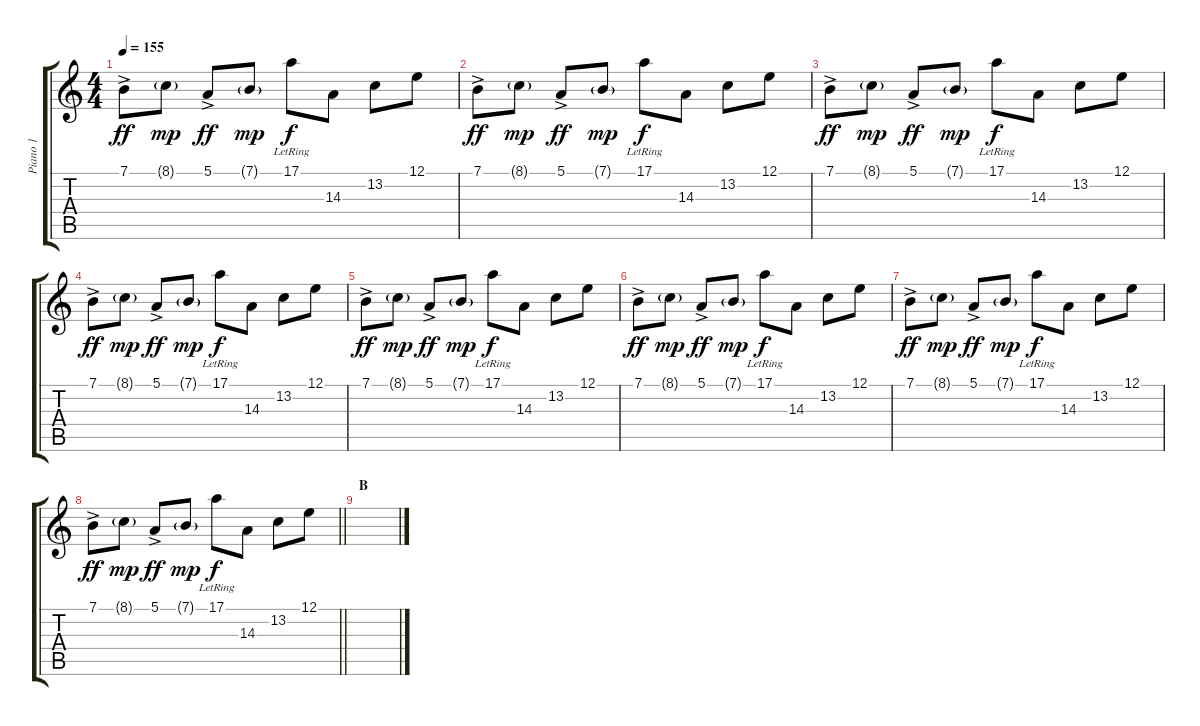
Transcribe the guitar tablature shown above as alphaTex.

\track ("Piano 1" "Piano 1") {instrument dulcimer}
\staff {score tabs}
\tuning (E4 B3 G3 D3 A2 E2) {hide}
\ts (4 4)
\tempo 155
\clef g2
\ks c
7.1{ac}.8{dy ff} 8.1{g}.8{dy mp} 5.1{ac}.8{dy ff} 7.1{g}.8{dy mp} 17.1{lr}.8{dy f} 14.3.8 13.2.8 12.1.8 |
7.1{ac}.8{dy ff} 8.1{g}.8{dy mp} 5.1{ac}.8{dy ff} 7.1{g}.8{dy mp} 17.1{lr}.8{dy f} 14.3.8 13.2.8 12.1.8 |
7.1{ac}.8{dy ff} 8.1{g}.8{dy mp} 5.1{ac}.8{dy ff} 7.1{g}.8{dy mp} 17.1{lr}.8{dy f} 14.3.8 13.2.8 12.1.8 |
7.1{ac}.8{dy ff} 8.1{g}.8{dy mp} 5.1{ac}.8{dy ff} 7.1{g}.8{dy mp} 17.1{lr}.8{dy f} 14.3.8 13.2.8 12.1.8 |
7.1{ac}.8{dy ff} 8.1{g}.8{dy mp} 5.1{ac}.8{dy ff} 7.1{g}.8{dy mp} 17.1{lr}.8{dy f} 14.3.8 13.2.8 12.1.8 |
7.1{ac}.8{dy ff} 8.1{g}.8{dy mp} 5.1{ac}.8{dy ff} 7.1{g}.8{dy mp} 17.1{lr}.8{dy f} 14.3.8 13.2.8 12.1.8 |
7.1{ac}.8{dy ff} 8.1{g}.8{dy mp} 5.1{ac}.8{dy ff} 7.1{g}.8{dy mp} 17.1{lr}.8{dy f} 14.3.8 13.2.8 12.1.8 |
\barLineRight lightlight
7.1{ac}.8{dy ff} 8.1{g}.8{dy mp} 5.1{ac}.8{dy ff} 7.1{g}.8{dy mp} 17.1{lr}.8{dy f} 14.3.8 13.2.8 12.1.8 |
\section ("" "B")
